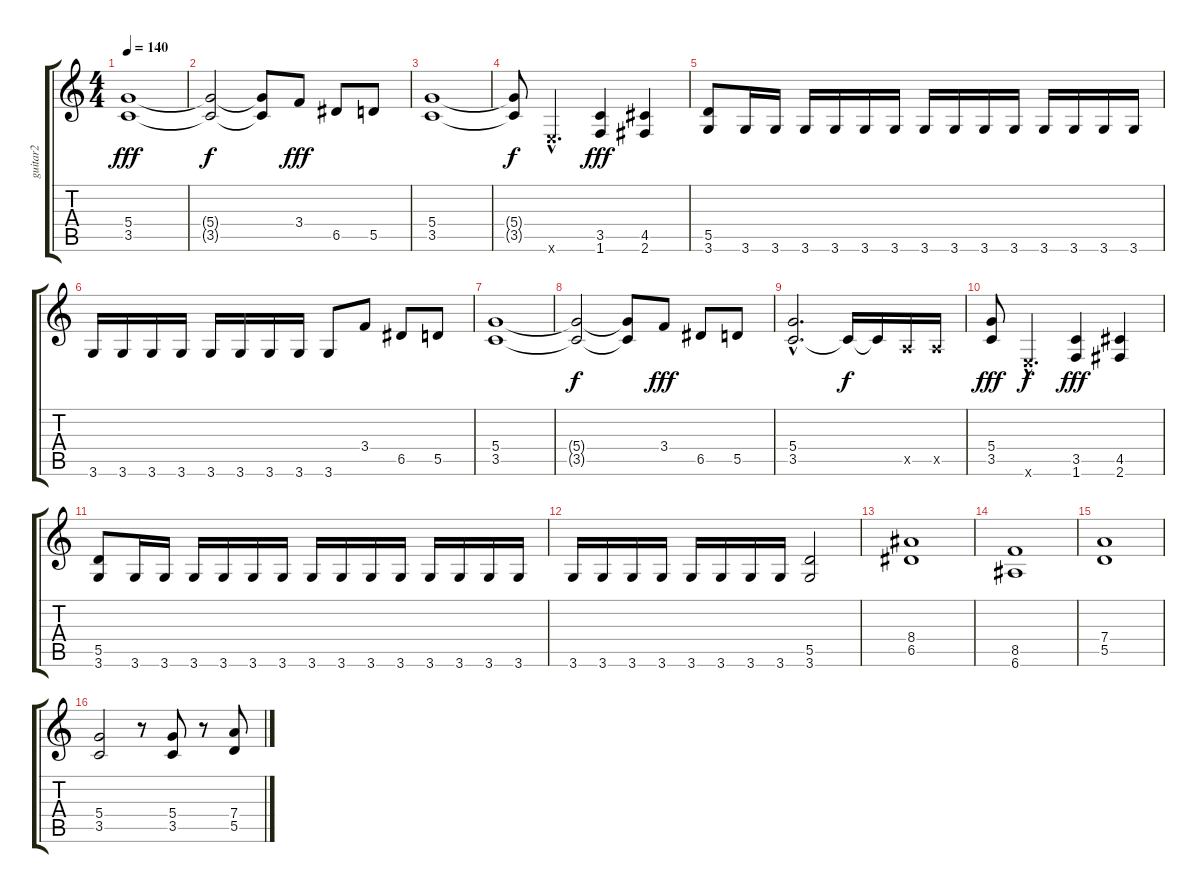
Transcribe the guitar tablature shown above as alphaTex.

\track ("guitar2" "guitar2") {instrument distortionguitar}
\staff {score tabs}
\tuning (E4 B3 G3 D3 A2 E2) {hide}
\ts (4 4)
\tempo 140
\clef g2
\ks c
(5.4 3.5).1{dy fff} |
(5.4{t} 3.5{t}).2{dy f} (5.4{t} 3.5{t}).8 3.4.8{dy fff} 6.5.8 5.5.8 |
(5.4 3.5).1 |
(5.4{t} 3.5{t}).8{dy f} 0.6{hac x}.4{d} (3.5 1.6).4{dy fff} (4.5 2.6).4 |
(5.5 3.6).8 3.6.16 3.6.16 3.6.16 3.6.16 3.6.16 3.6.16 3.6.16 3.6.16 3.6.16 3.6.16 3.6.16 3.6.16 3.6.16 3.6.16 |
3.6.16 3.6.16 3.6.16 3.6.16 3.6.16 3.6.16 3.6.16 3.6.16 3.6.8 3.4.8 6.5.8 5.5.8 |
(5.4 3.5).1 |
(5.4{t} 3.5{t}).2{dy f} (5.4{t} 3.5{t}).8 3.4.8{dy fff} 6.5.8 5.5.8 |
(5.4{hac} 3.5{hac}).2{d} 3.5{t}.16{dy f} 3.5{t}.16 0.5{x}.16 0.5{x}.16 |
(5.4 3.5).8{dy fff} 0.6{hac x}.4{d dy f} (3.5 1.6).4{dy fff} (4.5 2.6).4 |
(5.5 3.6).8 3.6.16 3.6.16 3.6.16 3.6.16 3.6.16 3.6.16 3.6.16 3.6.16 3.6.16 3.6.16 3.6.16 3.6.16 3.6.16 3.6.16 |
3.6.16 3.6.16 3.6.16 3.6.16 3.6.16 3.6.16 3.6.16 3.6.16 (5.5 3.6).2 |
(8.4 6.5).1 |
(8.5 6.6).1 |
(7.4 5.5).1 |
(5.4 3.5).2 r.8 (5.4 3.5).8 r.8 (7.4 5.5).8
